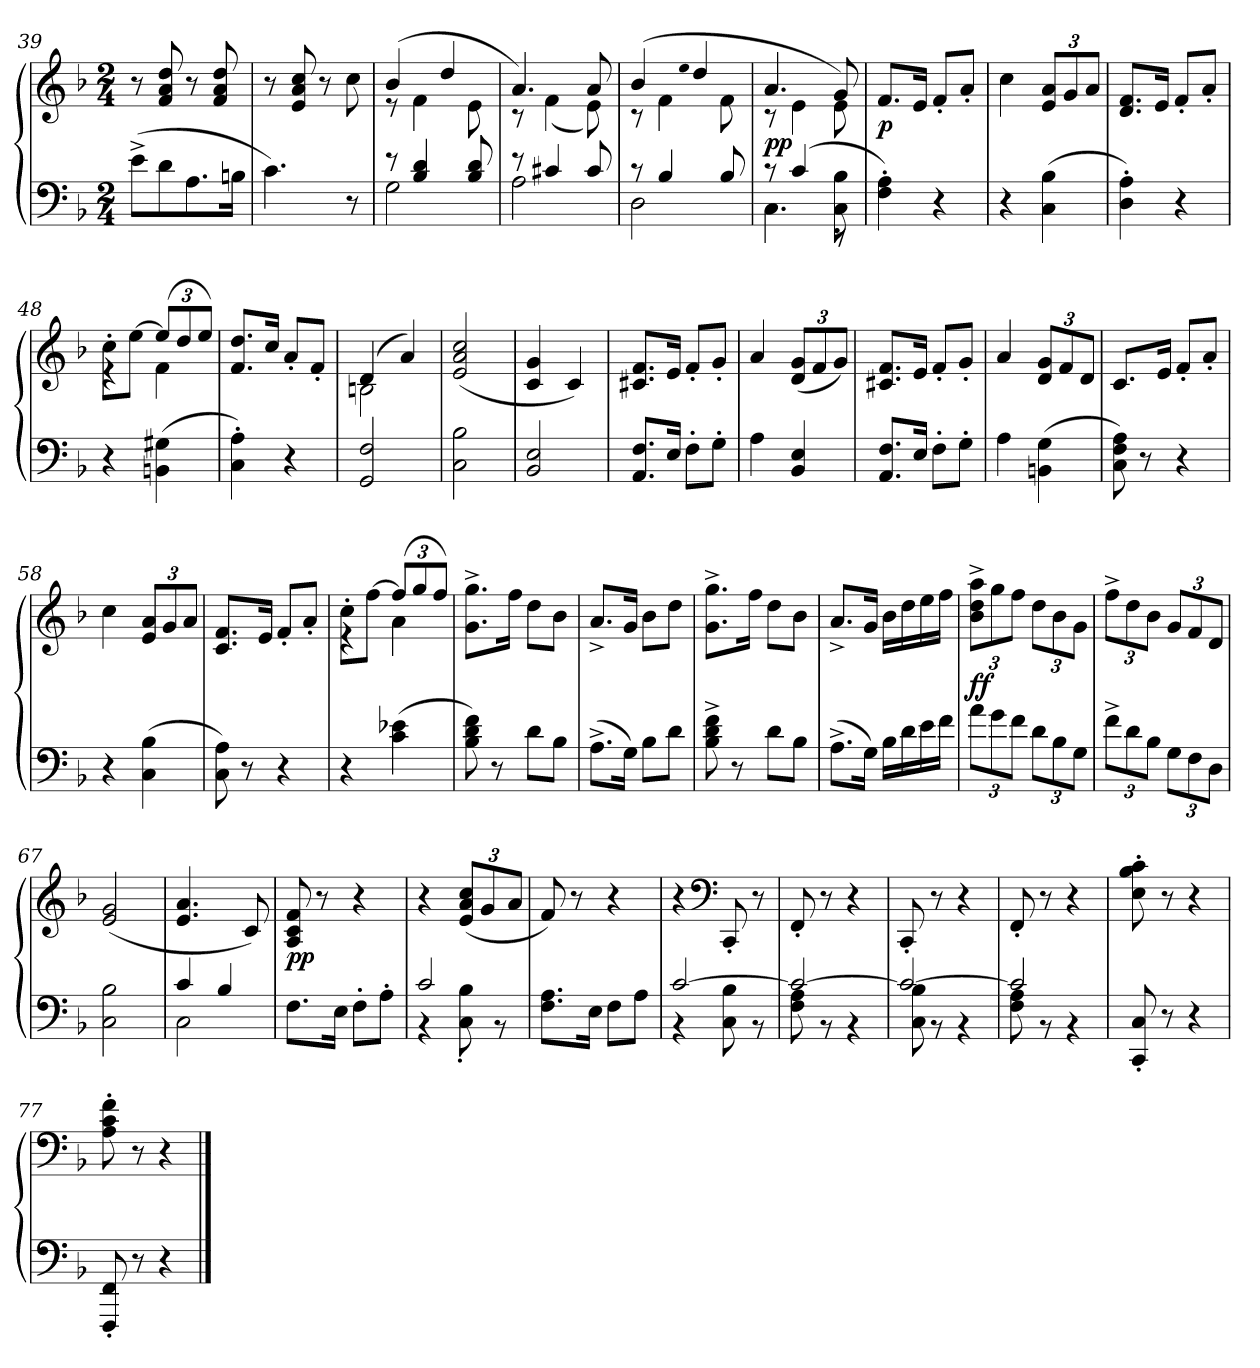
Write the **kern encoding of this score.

**kern	**kern	**dynam
*part1	*part1	*part1
*staff2	*staff1	*staff1/2
*clefF4	*clefG2	*
*k[b-]	*k[b-]	*
*M2/4	*M2/4	*
=39	=39	=39
(8e^\L	8r	.
8d\	8f/ 8a/ 8dd/	.
8.A\	8r	.
.	8f/ 8a/ 8dd/	.
16Bn\Jk	.	.
=40	=40	=40
4.c\)	8r	.
.	8e/ 8a/ 8cc/	.
.	8r	.
8r	8cc\	.
=41	=41	=41
*^	*^	*
8r	2G\	(4b-/	8r	.
4B-/ 4d/	.	.	4f\	.
.	.	4dd/	.	.
8B-/ 8d/	.	.	8e\	.
=42	=42	=42	=42	=42
8r	2A\	4.a/)	8r	.
4c#X/	.	.	(4f\	.
8c#/	.	8a/	8e\)	.
=43	=43	=43	=43	=43
8r	2D\	(4b-/	8r	.
4B-/	.	.	4f\	.
.	.	qee	.	.
.	.	4dd/	.	.
8B-/	.	.	8f\	.
=44	=44	=44	=44	=44
8r	4.C\	4.a/	8r	pp
(4c/	.	.	4e\	.
8C\ 8B-\	8r	8g/)	8e\	.
*v	*v	*	*	*
*	*v	*v	*
=45	=45	=45
4F'\ 4A'\)	8.f/L	p
.	16e/Jk	.
4r	8f'/L	.
.	8a'/J	.
=46	=46	=46
4r	4cc\	.
(4C\ 4B-\	12e/ 12a/L	.
.	12g/	.
.	12a/J	.
=47	=47	=47
4D'\ 4A'\)	8.d/ 8.f/L	.
.	16e/Jk	.
4r	8f'/L	.
.	8a'/J	.
=48	=48	=48
*	*^	*
4r	8cc'\L	4r	.
.	[8ee\J	.	.
(4BBn\ 4G#X\	(12ee/L]	4f\	.
.	12dd/	.	.
.	12ee/J)	.	.
*	*v	*v	*
=49	=49	=49
4C'\ 4A'\)	8.f/ 8.dd/L	.
.	16cc/Jk	.
4r	8a'/L	.
.	8f'/J	.
=50	=50	=50
*	*^	*
2GG/ 2F/	(4d/	2Bn\	.
.	4a/)	.	.
*	*v	*v	*
=51	=51	=51
2C\ 2B-\	(2e/ 2a/ 2cc/	.
=52	=52	=52
2BB-/ 2E/	4c/ 4g/	.
.	4c/)	.
=53	=53	=53
8.AA/ 8.F/L	8.c#X/ 8.f/L	.
16E/Jk	16e/Jk	.
8F'\L	8f'/L	.
8G'\J	8g'/J	.
=54	=54	=54
4A\	4a/	.
4BB-/ 4E/	(12d/ 12g/L	.
.	12f/	.
.	12g/J)	.
=55	=55	=55
8.AA/ 8.F/L	8.c#X/ 8.f/L	.
16E/Jk	16e/Jk	.
8F'\L	8f'/L	.
8G'\J	8g'/J	.
=56	=56	=56
4A\	4a/	.
(4BBn\ 4G\	12d/ 12g/L	.
.	12f/	.
.	12d/J	.
=57	=57	=57
8C\ 8F\ 8A\)	8.c/L	.
8r	.	.
.	16e/Jk	.
4r	8f'/L	.
.	8a'/J	.
=58	=58	=58
4r	4cc\	.
(4C\ 4B-\	12e/ 12a/L	.
.	12g/	.
.	12a/J	.
=59	=59	=59
8C\ 8A\)	8.c/ 8.f/L	.
8r	.	.
.	16e/Jk	.
4r	8f'/L	.
.	8a'/J	.
=60	=60	=60
*	*^	*
4r	8cc'\L	4r	.
.	[8ff\J	.	.
(4c\ 4e-X\	(12ff/L]	4a\	.
.	12gg/	.	.
.	12ff/J)	.	.
*	*v	*v	*
=61	=61	=61
8B-\ 8d\ 8f\)	8.g^\ 8.gg^\L	.
8r	.	.
.	16ff\Jk	.
8d\L	8dd\L	.
8B-\J	8b-\J	.
=62	=62	=62
(8.A^\L	8.a^/L	.
16G\Jk)	16g/Jk	.
8B-\L	8b-\L	.
8d\J	8dd\J	.
=63	=63	=63
8B-^\ 8d^\ 8f^\	8.g^\ 8.gg^\L	.
8r	.	.
.	16ff\Jk	.
8d\L	8dd\L	.
8B-\J	8b-\J	.
=64	=64	=64
(8.A^\L	8.a^/L	.
16G\Jk)	16g/Jk	.
16B-\LL	16b-\LL	.
16d\	16dd\	.
16e\	16ee\	.
16f\JJ	16ff\JJ	.
=65	=65	=65
12a\L	12b-^\ 12dd^\ 12aa^\L	ff
12g\	12gg\	.
12f\J	12ff\J	.
12d\L	12dd\L	.
12B-\	12b-\	.
12G\J	12g\J	.
=66	=66	=66
12f^\L	12ff^\L	.
12d\	12dd\	.
12B-\J	12b-\J	.
12G\L	12g/L	.
12F\	12f/	.
12D\J	12d/J	.
=67	=67	=67
2C\ 2B-\	(2e/ 2g/	.
=68	=68	=68
*^	*	*
4c/	2C\	4.e/ 4.a/	.
4B-/	.	.	.
.	.	8c/)	.
*v	*v	*	*
=69	=69	=69
8.F\L	8A/ 8c/ 8f/	pp
.	8r	.
16E\Jk	.	.
8F'\L	4r	.
8A'\J	.	.
=70	=70	=70
*^	*	*
2c/	4r	4r	.
.	8C'\ 8B-'\	(12e/ 12a/ 12cc/L	.
.	.	12g/	.
.	8r	.	.
.	.	12a/J	.
*v	*v	*	*
=71	=71	=71
8.F\ 8.A\L	8f/)	.
.	8r	.
16E\Jk	.	.
8F\L	4r	.
8A\J	.	.
=72	=72	=72
*^	*	*
[2c/	4r	4r	.
*	*	*clefF4	*
.	8C\ 8B-\	8CC'/	.
.	8r	8r	.
=73	=73	=73	=73
2c/_	8F\ 8A\	8FF'/	.
.	8r	8r	.
.	4r	4r	.
=74	=74	=74	=74
2c/_	8C\ 8B-\	8CC'/	.
.	8r	8r	.
.	4r	4r	.
=75	=75	=75	=75
2c/]	8F\ 8A\	8FF'/	.
.	8r	8r	.
.	4r	4r	.
*v	*v	*	*
=76	=76	=76
8CC'/ 8C'/	8E'\ 8B-'\ 8c'\	.
8r	8r	.
4r	4r	.
=77	=77	=77
8FFF'/ 8FF'/	8A'\ 8c'\ 8f'\	.
8r	8r	.
4r	4r	.
==	==	==
*-	*-	*-
